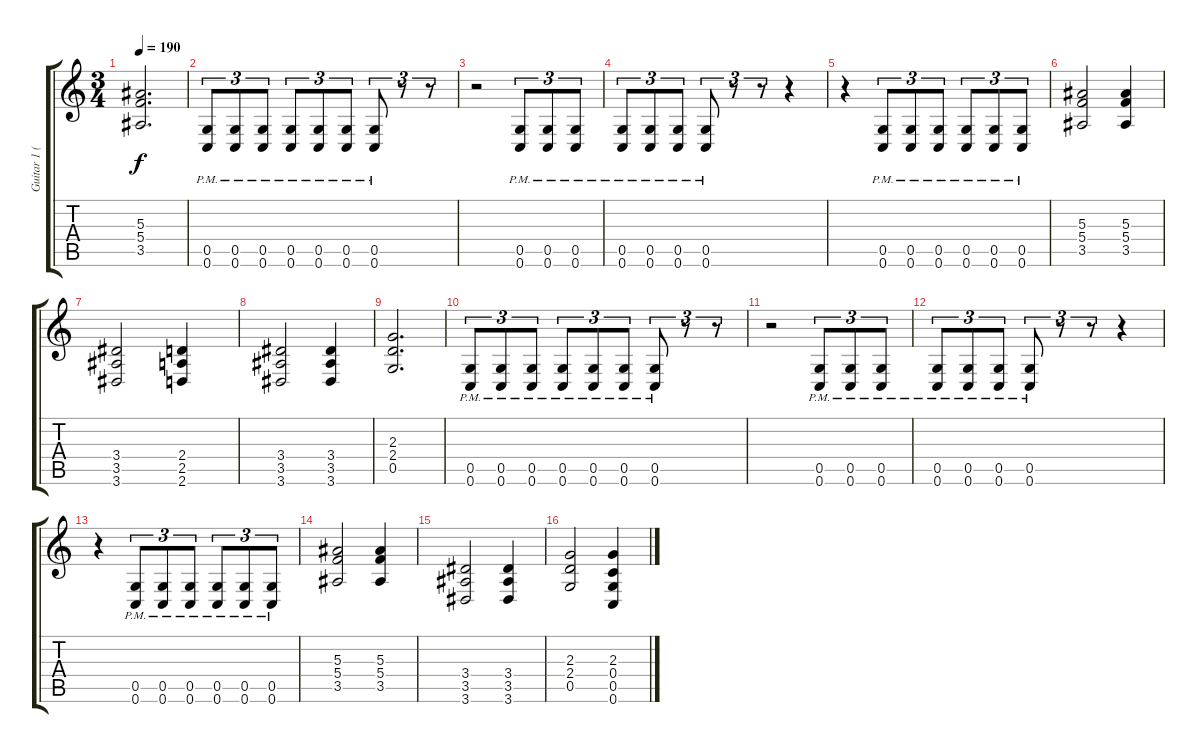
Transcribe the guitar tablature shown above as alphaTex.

\track ("Guitar 1 (Teemu)" "Guitar 1 (") {instrument distortionguitar}
\staff {score tabs}
\tuning (D4 A3 F3 C3 G2 C2) {hide}
\ts (3 4)
\tempo 190
\clef g2
\ks c
(5.3 5.4 3.5).2{d dy f} |
(0.5{pm} 0.6{pm}).8{tu (3 2)} (0.5{pm} 0.6{pm}).8{tu (3 2)} (0.5{pm} 0.6{pm}).8{tu (3 2)} (0.5{pm} 0.6{pm}).8{tu (3 2)} (0.5{pm} 0.6{pm}).8{tu (3 2)} (0.5{pm} 0.6{pm}).8{tu (3 2)} (0.5{pm} 0.6{pm}).8{tu (3 2)} r.8{tu (3 2)} r.8{tu (3 2)} |
r.2 (0.5{pm} 0.6{pm}).8{tu (3 2)} (0.5{pm} 0.6{pm}).8{tu (3 2)} (0.5{pm} 0.6{pm}).8{tu (3 2)} |
(0.5{pm} 0.6{pm}).8{tu (3 2)} (0.5{pm} 0.6{pm}).8{tu (3 2)} (0.5{pm} 0.6{pm}).8{tu (3 2)} (0.5{pm} 0.6{pm}).8{tu (3 2)} r.8{tu (3 2)} r.8{tu (3 2)} r.4 |
r.4 (0.5{pm} 0.6{pm}).8{tu (3 2)} (0.5{pm} 0.6{pm}).8{tu (3 2)} (0.5{pm} 0.6{pm}).8{tu (3 2)} (0.5{pm} 0.6{pm}).8{tu (3 2)} (0.5{pm} 0.6{pm}).8{tu (3 2)} (0.5{pm} 0.6{pm}).8{tu (3 2)} |
(5.3 5.4 3.5).2 (5.3 5.4 3.5).4 |
(3.4 3.5 3.6).2 (2.4 2.5 2.6).4 |
(3.4 3.5 3.6).2 (3.4 3.5 3.6).4 |
(2.3 2.4 0.5).2{d} |
(0.5{pm} 0.6{pm}).8{tu (3 2)} (0.5{pm} 0.6{pm}).8{tu (3 2)} (0.5{pm} 0.6{pm}).8{tu (3 2)} (0.5{pm} 0.6{pm}).8{tu (3 2)} (0.5{pm} 0.6{pm}).8{tu (3 2)} (0.5{pm} 0.6{pm}).8{tu (3 2)} (0.5{pm} 0.6{pm}).8{tu (3 2)} r.8{tu (3 2)} r.8{tu (3 2)} |
r.2 (0.5{pm} 0.6{pm}).8{tu (3 2)} (0.5{pm} 0.6{pm}).8{tu (3 2)} (0.5{pm} 0.6{pm}).8{tu (3 2)} |
(0.5{pm} 0.6{pm}).8{tu (3 2)} (0.5{pm} 0.6{pm}).8{tu (3 2)} (0.5{pm} 0.6{pm}).8{tu (3 2)} (0.5{pm} 0.6{pm}).8{tu (3 2)} r.8{tu (3 2)} r.8{tu (3 2)} r.4 |
r.4 (0.5{pm} 0.6{pm}).8{tu (3 2)} (0.5{pm} 0.6{pm}).8{tu (3 2)} (0.5{pm} 0.6{pm}).8{tu (3 2)} (0.5{pm} 0.6{pm}).8{tu (3 2)} (0.5{pm} 0.6{pm}).8{tu (3 2)} (0.5{pm} 0.6{pm}).8{tu (3 2)} |
(5.3 5.4 3.5).2 (5.3 5.4 3.5).4 |
(3.4 3.5 3.6).2 (3.4 3.5 3.6).4 |
(2.3 2.4 0.5).2 (2.3 0.4 0.5 0.6).4
